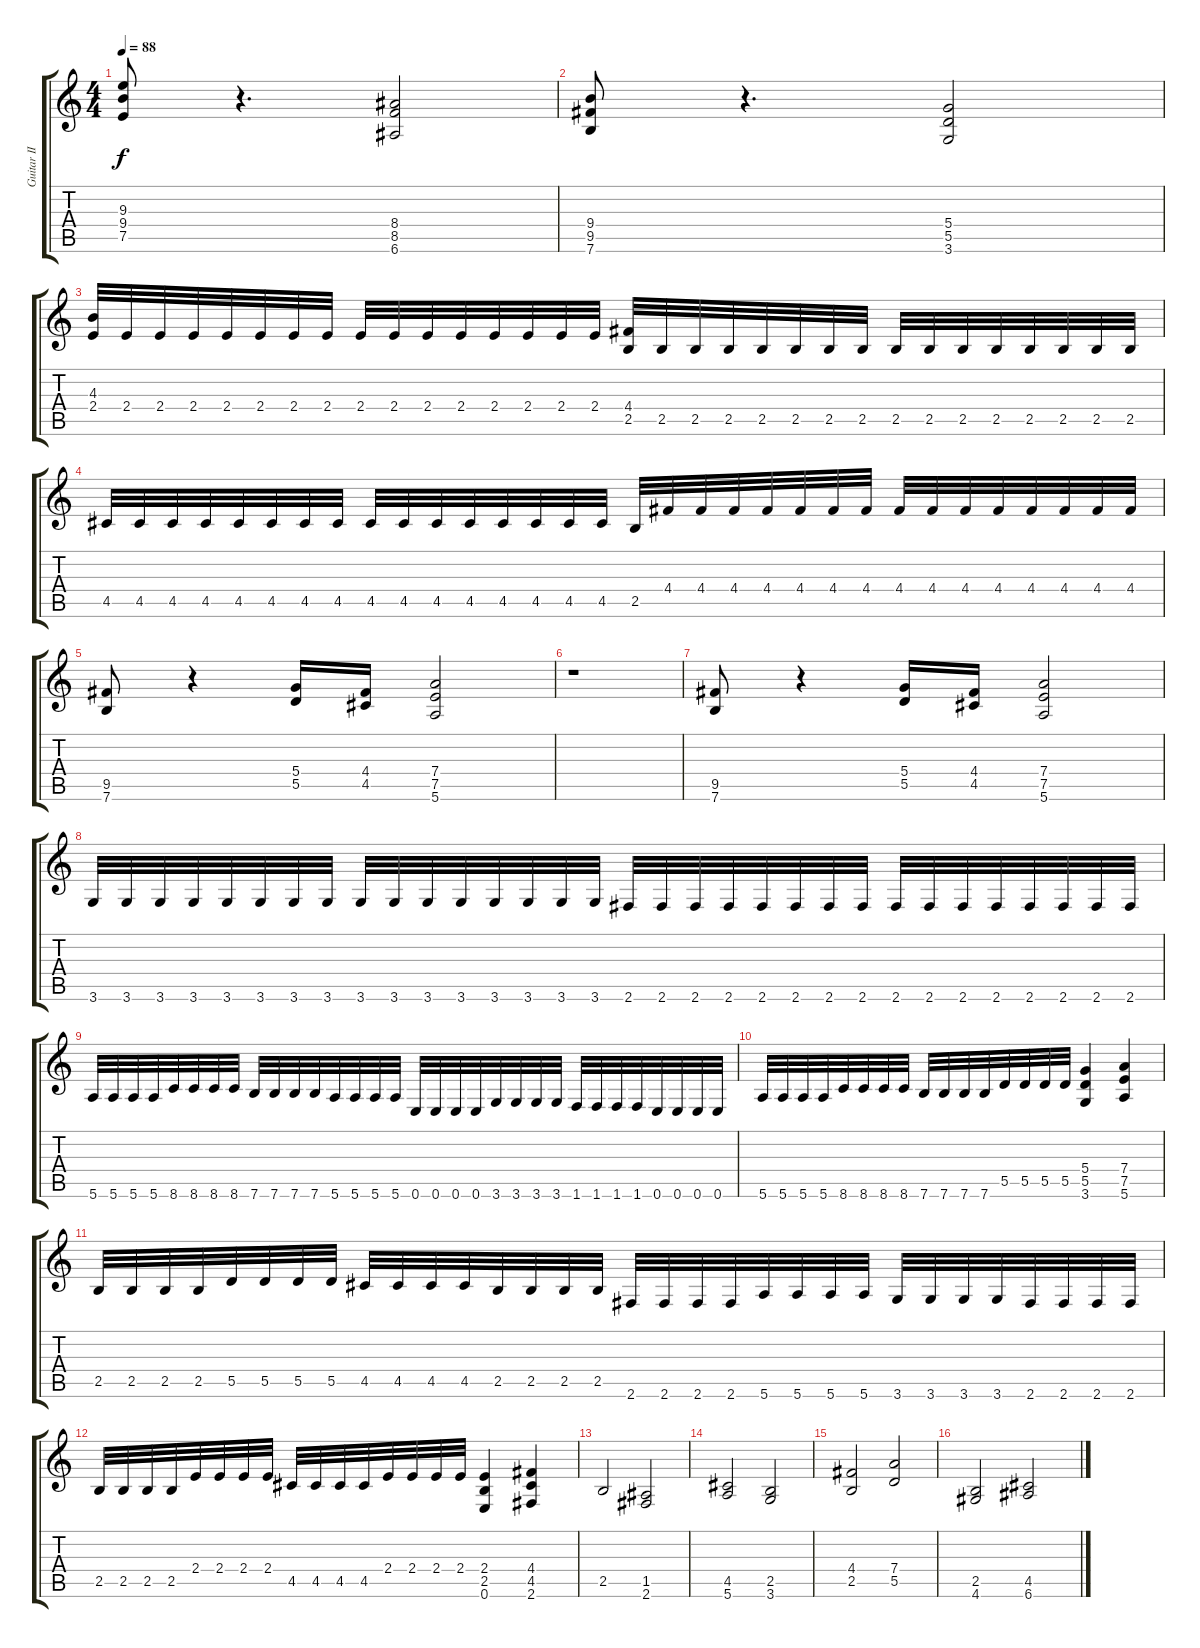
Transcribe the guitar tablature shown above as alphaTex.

\track ("Guitar II" "Guitar II") {instrument overdrivenguitar}
\staff {score tabs}
\tuning (E4 B3 G3 D3 A2 E2) {hide}
\ts (4 4)
\tempo 88
\clef g2
\ks c
(9.3 9.4 7.5).8{dy f} r.4{d} (8.4 8.5 6.6).2 |
(9.4 9.5 7.6).8 r.4{d} (5.4 5.5 3.6).2 |
(4.3 2.4).32 2.4.32 2.4.32 2.4.32 2.4.32 2.4.32 2.4.32 2.4.32 2.4.32 2.4.32 2.4.32 2.4.32 2.4.32 2.4.32 2.4.32 2.4.32 (4.4 2.5).32 2.5.32 2.5.32 2.5.32 2.5.32 2.5.32 2.5.32 2.5.32 2.5.32 2.5.32 2.5.32 2.5.32 2.5.32 2.5.32 2.5.32 2.5.32 |
4.5.32 4.5.32 4.5.32 4.5.32 4.5.32 4.5.32 4.5.32 4.5.32 4.5.32 4.5.32 4.5.32 4.5.32 4.5.32 4.5.32 4.5.32 4.5.32 2.5.32 4.4.32 4.4.32 4.4.32 4.4.32 4.4.32 4.4.32 4.4.32 4.4.32 4.4.32 4.4.32 4.4.32 4.4.32 4.4.32 4.4.32 4.4.32 |
(9.5 7.6).8 r.4 (5.4 5.5).16 (4.4 4.5).16 (7.4 7.5 5.6).2 |
r.1 |
(9.5 7.6).8 r.4 (5.4 5.5).16 (4.4 4.5).16 (7.4 7.5 5.6).2 |
3.6.32 3.6.32 3.6.32 3.6.32 3.6.32 3.6.32 3.6.32 3.6.32 3.6.32 3.6.32 3.6.32 3.6.32 3.6.32 3.6.32 3.6.32 3.6.32 2.6.32 2.6.32 2.6.32 2.6.32 2.6.32 2.6.32 2.6.32 2.6.32 2.6.32 2.6.32 2.6.32 2.6.32 2.6.32 2.6.32 2.6.32 2.6.32 |
5.6.32 5.6.32 5.6.32 5.6.32 8.6.32 8.6.32 8.6.32 8.6.32 7.6.32 7.6.32 7.6.32 7.6.32 5.6.32 5.6.32 5.6.32 5.6.32 0.6.32 0.6.32 0.6.32 0.6.32 3.6.32 3.6.32 3.6.32 3.6.32 1.6.32 1.6.32 1.6.32 1.6.32 0.6.32 0.6.32 0.6.32 0.6.32 |
5.6.32 5.6.32 5.6.32 5.6.32 8.6.32 8.6.32 8.6.32 8.6.32 7.6.32 7.6.32 7.6.32 7.6.32 5.5.32 5.5.32 5.5.32 5.5.32 (5.4 5.5 3.6).4 (7.4 7.5 5.6).4 |
2.5.32 2.5.32 2.5.32 2.5.32 5.5.32 5.5.32 5.5.32 5.5.32 4.5.32 4.5.32 4.5.32 4.5.32 2.5.32 2.5.32 2.5.32 2.5.32 2.6.32 2.6.32 2.6.32 2.6.32 5.6.32 5.6.32 5.6.32 5.6.32 3.6.32 3.6.32 3.6.32 3.6.32 2.6.32 2.6.32 2.6.32 2.6.32 |
2.5.32 2.5.32 2.5.32 2.5.32 2.4.32 2.4.32 2.4.32 2.4.32 4.5.32 4.5.32 4.5.32 4.5.32 2.4.32 2.4.32 2.4.32 2.4.32 (2.4 2.5 0.6).4 (4.4 4.5 2.6).4 |
2.5.2 (1.5 2.6).2 |
(4.5 5.6).2 (2.5 3.6).2 |
(4.4 2.5).2 (7.4 5.5).2 |
(2.5 4.6).2 (4.5 6.6).2
